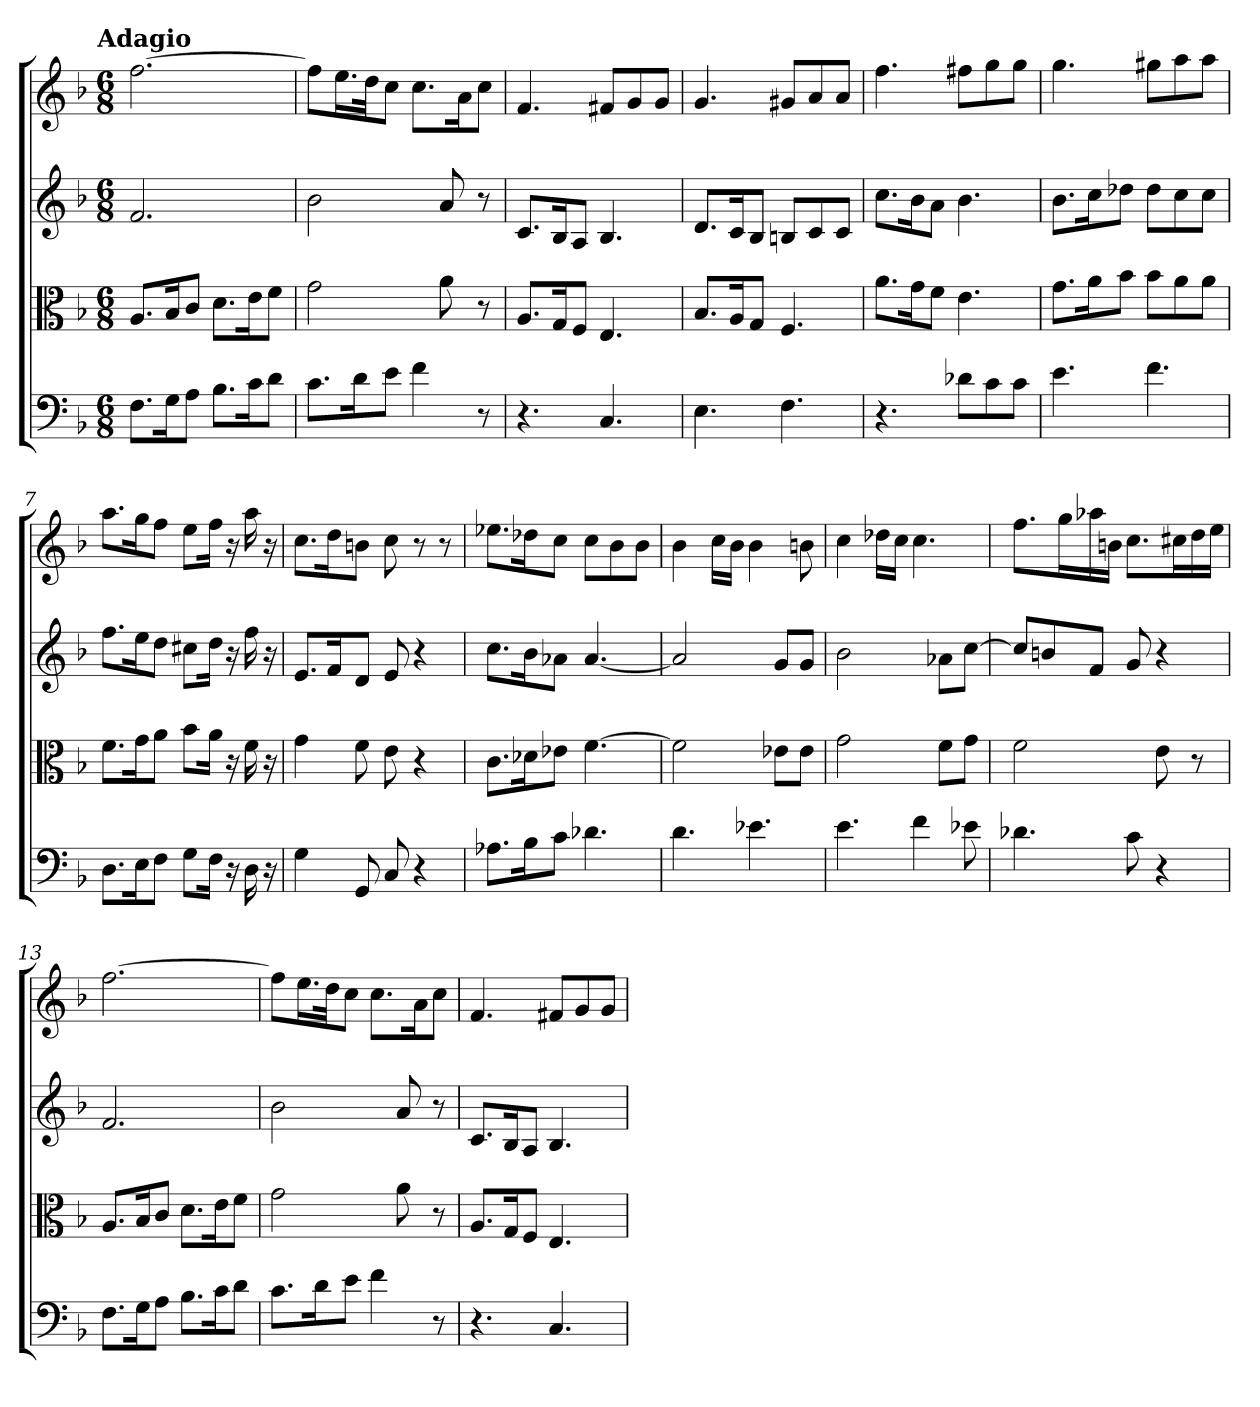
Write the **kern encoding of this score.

**kern	**kern	**kern	**kern
*part4	*part3	*part2	*part1
*staff4	*staff3	*staff2	*staff1
*clefF4	*clefC3	*	*
*k[b-]	*k[b-]	*k[b-]	*k[b-]
*F:	*F:	*F:	*F:
!!LO:TX:omd:t=Adagio
*M6/8	*M6/8	*M6/8	*M6/8
*MM56	*MM56	*MM56	*MM56
=	=	=	=
8.F\L	8.A/L	2.f	[2.ff
16G\K	16B-/K	.	.
8A\J	8c/J	.	.
8.B-\L	8.d\L	.	.
16c\K	16e\K	.	.
8d\J	8f\J	.	.
=2	=2	=2	=2
8.c\L	2g	2b-	8ffL]
.	.	.	16.eeL
16d\K	.	.	.
.	.	.	32ddJk
8e\J	.	.	8ccJ
4f	.	.	8.ccL
.	8a	8a	.
.	.	.	16aK
8r	8r	8r	8ccJ
=3	=3	=3	=3
4.r	8.A/L	8.cL	4.f
.	16G/K	16B-K	.
.	8F/J	8AJ	.
4.C	4.E	4.B-	8f#XL
.	.	.	8g
.	.	.	8gJ
=4	=4	=4	=4
4.E	8.B-/L	8.dL	4.g
.	16A/K	16cK	.
.	8G/J	8B-J	.
4.F	4.F	8BnL	8g#XL
.	.	8c	8a
.	.	8cJ	8aJ
=5	=5	=5	=5
4.r	8.a\L	8.ccL	4.ff
.	16g\K	16b-K	.
.	8f\J	8aJ	.
8d-X\L	4.e	4.b-	8ff#XL
8c\	.	.	8gg
8c\J	.	.	8ggJ
=6	=6	=6	=6
4.e	8.g\L	8.b-L	4.gg
.	16a\K	16ccK	.
.	8b-\J	8dd-XJ	.
4.f	8b-\L	8dd-L	8gg#XL
.	8a\	8cc	8aa
.	8a\J	8ccJ	8aaJ
=7	=7	=7	=7
8.D\L	8.f\L	8.ffL	8.aaL
16E\K	16g\K	16eeK	16ggK
8F\J	8a\J	8ddJ	8ffJ
8G\L	8b-\L	8cc#XL	8eeL
16F\Jk	16a\Jk	16ddJk	16ffJk
16r	16r	16r	16r
16D	16f	16ff	16aa
16r	16r	16r	16r
=8	=8	=8	=8
4G	4g	8.eL	8.ccL
.	.	16fK	16ddK
8GG	8f	8dJ	8bnJ
8C	8e	8e	8cc
4r	4r	4r	8r
.	.	.	8r
=9	=9	=9	=9
8.A-X\L	8.c\L	8.ccL	8.ee-XL
16B-\K	16d-X\K	16b-K	16dd-XK
8c\J	8e-X\J	8a-XJ	8ccJ
4.d-X	[4.f	[4.a-	8ccL
.	.	.	8b-
.	.	.	8b-J
=10	=10	=10	=10
4.d	2f]	2a-]	4b-
.	.	.	16ccLL
.	.	.	16b-JJ
4.e-X	.	.	4b-
.	8e-X\L	8gL	.
.	8e-\J	8gJ	8bn
=11	=11	=11	=11
4.e	2g	2b-	4cc
.	.	.	16dd-XLL
.	.	.	16ccJJ
4f	.	.	4.cc
.	8f\L	8a-XL	.
8e-X	8g\J	[8ccJ	.
=12	=12	=12	=12
4.d-X	2f	8ccL]	8.ffL
.	.	8bn	.
.	.	.	16ggL
.	.	8fJ	16aa-X
.	.	.	16bnJJ
8c	.	8g	8.ccL
4r	8e	4r	.
.	.	.	16cc#XL
.	8r	.	16dd
.	.	.	16eeJJ
=13	=13	=13	=13
8.F\L	8.A/L	2.f	[2.ff
16G\K	16B-/K	.	.
8A\J	8c/J	.	.
8.B-\L	8.d\L	.	.
16c\K	16e\K	.	.
8d\J	8f\J	.	.
=14	=14	=14	=14
8.c\L	2g	2b-	8ffL]
.	.	.	16.eeL
16d\K	.	.	.
.	.	.	32ddJk
8e\J	.	.	8ccJ
4f	.	.	8.ccL
.	8a	8a	.
.	.	.	16aK
8r	8r	8r	8ccJ
=15	=15	=15	=15
4.r	8.A/L	8.cL	4.f
.	16G/K	16B-K	.
.	8F/J	8AJ	.
4.C	4.E	4.B-	8f#XL
.	.	.	8g
.	.	.	8gJ
=	=	=	=
*-	*-	*-	*-
